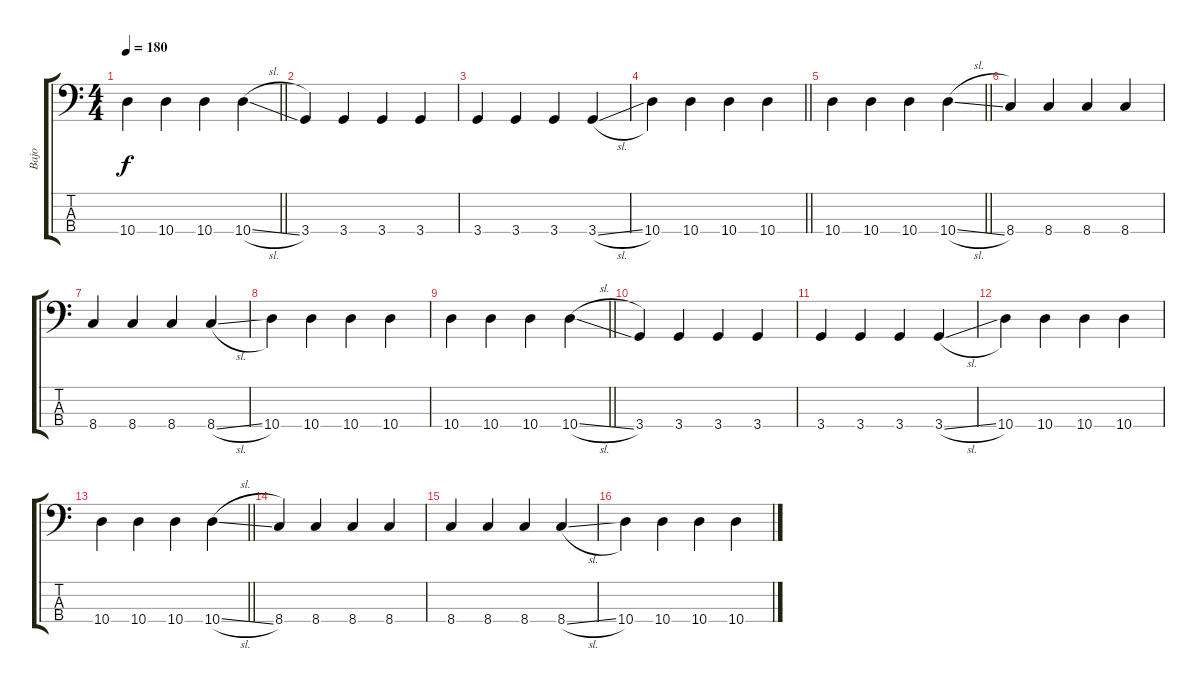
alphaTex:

\track ("Bajo" "Bajo") {instrument electricbassfinger}
\staff {score tabs}
\tuning (G2 D2 A1 E1) {hide}
\ts (4 4)
\tempo 180
\clef f4
\barLineRight lightlight
\ks c
10.4.4{dy f} 10.4.4 10.4.4 10.4{sl}.4 |
3.4.4 3.4.4 3.4.4 3.4.4 |
3.4.4 3.4.4 3.4.4 3.4{sl}.4 |
\barLineRight lightlight
10.4.4 10.4.4 10.4.4 10.4.4 |
\section ("" "")
\barLineRight lightlight
10.4.4 10.4.4 10.4.4 10.4{sl}.4 |
\section ("" "")
8.4.4 8.4.4 8.4.4 8.4.4 |
8.4.4 8.4.4 8.4.4 8.4{sl}.4 |
10.4.4 10.4.4 10.4.4 10.4.4 |
\barLineRight lightlight
10.4.4 10.4.4 10.4.4 10.4{sl}.4 |
3.4.4 3.4.4 3.4.4 3.4.4 |
3.4.4 3.4.4 3.4.4 3.4{sl}.4 |
10.4.4 10.4.4 10.4.4 10.4.4 |
\barLineRight lightlight
10.4.4 10.4.4 10.4.4 10.4{sl}.4 |
\section ("" "")
8.4.4 8.4.4 8.4.4 8.4.4 |
8.4.4 8.4.4 8.4.4 8.4{sl}.4 |
10.4.4 10.4.4 10.4.4 10.4.4
